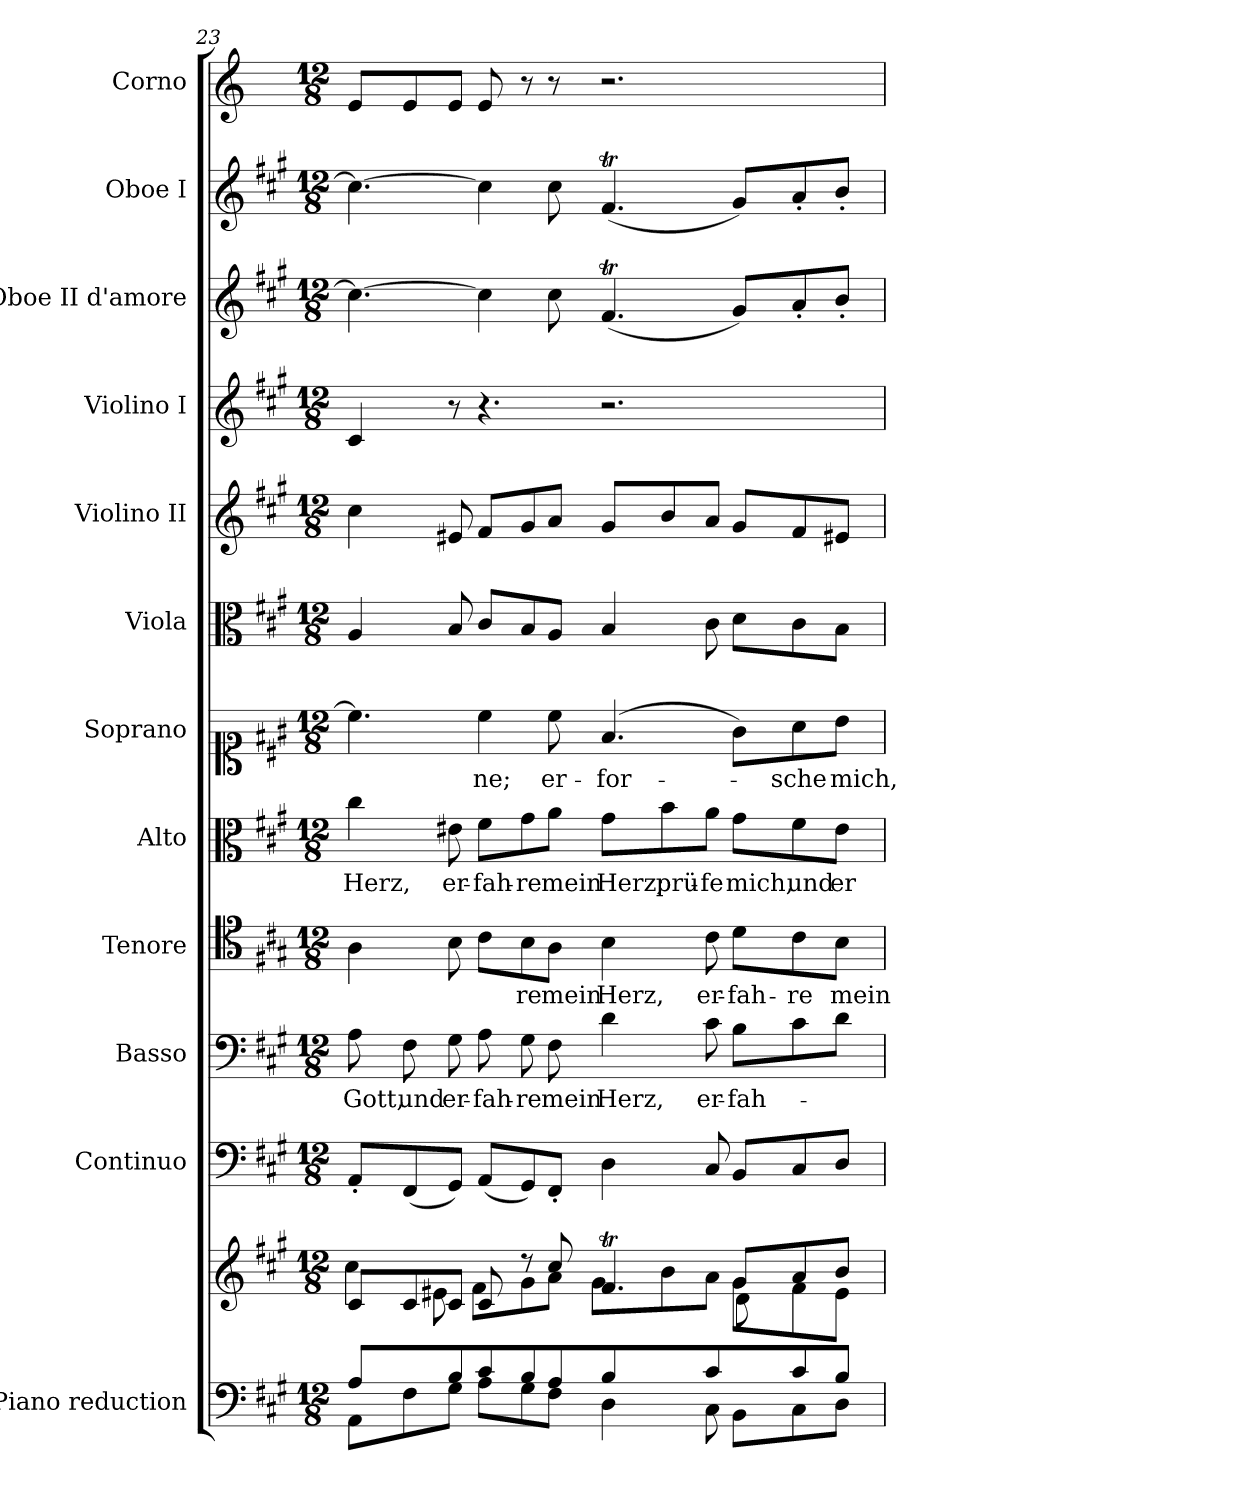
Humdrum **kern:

**kern	**kern	**kern	**kern	**text	**kern	**text	**kern	**text	**kern	**text	**kern	**kern	**kern	**kern	**kern	**kern
*part12	*part12	*part11	*part10	*part10	*part9	*part9	*part8	*part8	*part7	*part7	*part6	*part5	*part4	*part3	*part2	*part1
*staff13	*staff12	*staff11	*staff10	*staff10	*staff9	*staff9	*staff8	*staff8	*staff7	*staff7	*staff6	*staff5	*staff4	*staff3	*staff2	*staff1
*I"Piano reduction	*	*I"Continuo	*I"Basso	*	*I"Tenore	*	*I"Alto	*	*I"Soprano	*	*I"Viola	*I"Violino II	*I"Violino I	*I"Oboe II d'amore	*I"Oboe I	*I"Corno
*I'Pno	*	*	*	*	*	*	*	*	*	*	*I'Vla	*I'Vln	*I'Vln	*I'Ob	*I'Ob	*
*clefF4	*clefG2	*clefF4	*clefF4	*	*clefC4	*	*clefC3	*	*clefC1	*	*clefC3	*clefG2	*clefG2	*clefG2	*clefG2	*clefG2
*	*	*	*	*	*	*	*	*	*	*	*	*	*	*	*	*ITrd2c3
*k[f#c#g#]	*k[f#c#g#]	*k[f#c#g#]	*k[f#c#g#]	*	*k[f#c#g#]	*	*k[f#c#g#]	*	*k[f#c#g#]	*	*k[f#c#g#]	*k[f#c#g#]	*k[f#c#g#]	*k[f#c#g#]	*k[f#c#g#]	*k[f#c#g#]
*M12/8	*M12/8	*M12/8	*M12/8	*	*M12/8	*	*M12/8	*	*M12/8	*	*M12/8	*M12/8	*M12/8	*M12/8	*M12/8	*M12/8
=23	=23	=23	=23	=23	=23	=23	=23	=23	=23	=23	=23	=23	=23	=23	=23	=23
*^	*^	*	*	*	*	*	*	*	*	*	*	*	*	*	*	*
*	*	*	*^	*	*	*	*	*	*	*	*	*	*	*	*	*	*	*
!	!	!	!	!	!	!	!LO:LY:b	!	!	!	!LO:LY:b	!	!	!	!	!	!	!	!
4A/	8AA\L	8c#/L	4cc#\	8ryy	8AA'/L	8A\	Gott,	4A\	.	4cc#\	Herz,	4.cc#\]	.	4A/	4cc#\	4c#/	4.cc#\_	4.cc#\_	8c#/L
!	!	!	!	!	!	!	!LO:LY:b	!	!	!	!	!	!	!	!	!	!	!	!
*	*	*	*v	*v	*	*	*	*	*	*	*	*	*	*	*	*	*	*	*
.	8F#\	8c#/	.	(8FF#/	8F#\	und	.	.	.	.	.	.	.	.	.	.	.	8c#/
!	!	!	!	!	!	!LO:LY:b	!	!	!	!LO:LY:b	!	!	!	!	!	!	!	!
8B/	8G#\J	8c#/J	8e#X\	8GG#/J)	8G#\	er-	8B\	.	8e#X\	er-	.	.	8B/	8e#X/	8r	.	.	8c#/J
!	!	!	!	!	!	!LO:LY:b	!	!	!	!LO:LY:b	!	!LO:LY:b	!	!	!	!	!	!
8c#/L	8A\L	8c#/	8f#\L	(8AA/L	8A\	-fah-	8c#\L	.	8f#\L	-fah-	4cc#\	-ne;	8c#/L	8f#/L	4.r	4cc#\]	4cc#\]	8c#/
!	!	!	!	!	!	!LO:LY:b	!	!LO:LY:b	!	!LO:LY:b	!	!	!	!	!	!	!	!
8B/	8G#\	8r	8g#\	8GG#/)	8G#\	-re	8B\	-re	8g#\	-re	.	.	8B/	8g#/	.	.	.	8r
!	!	!	!	!	!	!LO:LY:b	!	!LO:LY:b	!	!LO:LY:b	!	!LO:LY:b	!	!	!	!	!	!
8A/J	8F#\J	8cc#/	8a\J	8FF#'/J	8F#\	mein	8A\J	mein	8a\J	mein	8cc#\	er-	8A/J	8a/J	.	8cc#\	8cc#\	8r
!	!	!	!	!	!	!LO:LY:b	!	!LO:LY:b	!	!LO:LY:b	!	!LO:LY:b	!	!	!	!	!	!
4B/	4D\	4.f#T/	8g#\L	4D\	4d\	Herz,	4B\	Herz,	8g#\L	Herz;	(4.f#/	-for-	4B/	8g#/L	2.r	(4.f#T/	(4.f#T/	2.r
!	!	!	!	!	!	!	!	!	!	!LO:LY:b	!	!	!	!	!	!	!	!
.	.	.	8b\	.	.	.	.	.	8b\	prü-	.	.	.	8b/	.	.	.	.
!	!	!	!	!	!	!LO:LY:b	!	!LO:LY:b	!	!LO:LY:b	!	!	!	!	!	!	!	!
8c#/	8C#\	.	8a\J	8C#/	8c#\	er-	8c#\	er-	8a\J	-fe	.	.	8c#\	8a/J	.	.	.	.
*	*	*	*^	*	*	*	*	*	*	*	*	*	*	*	*	*	*	*
!	!	!	!	!	!	!	!LO:LY:b	!	!LO:LY:b	!	!LO:LY:b	!	!	!	!	!	!	!	!
8ryy	8BB\L	8g#/L	8g#\L	8d\L	8BB/L	8B\L	-fah-	8d\L	-fah-	8g#\L	mich,	8g#\L)	.	8d\L	8g#/L	.	8g#/L)	8g#/L)	.
!	!	!	!	!	!	!	!	!	!LO:LY:b	!	!LO:LY:b	!	!LO:LY:b	!	!	!	!	!	!
8c#/	8C#\	8a/	8f#\	4ryy	8C#/	8c#\	.	8c#\	-re	8f#\	und	8a\	-sche	8c#\	8f#/	.	8a'/	8a'/	.
!	!	!	!	!	!	!	!	!	!LO:LY:b	!	!LO:LY:b	!	!LO:LY:b	!	!	!	!	!	!
8B/J	8D\J	8b/J	8e#\J	.	8D/J	8d\J	.	8B\J	mein	8e#\J	er-	8b\J	mich,	8B\J	8e#X/J	.	8b'/J	8b'/J	.
*v	*v	*	*	*	*	*	*	*	*	*	*	*	*	*	*	*	*	*	*
*	*v	*v	*v	*	*	*	*	*	*	*	*	*	*	*	*	*	*	*
=	=	=	=	=	=	=	=	=	=	=	=	=	=	=	=	=
*-	*-	*-	*-	*-	*-	*-	*-	*-	*-	*-	*-	*-	*-	*-	*-	*-
